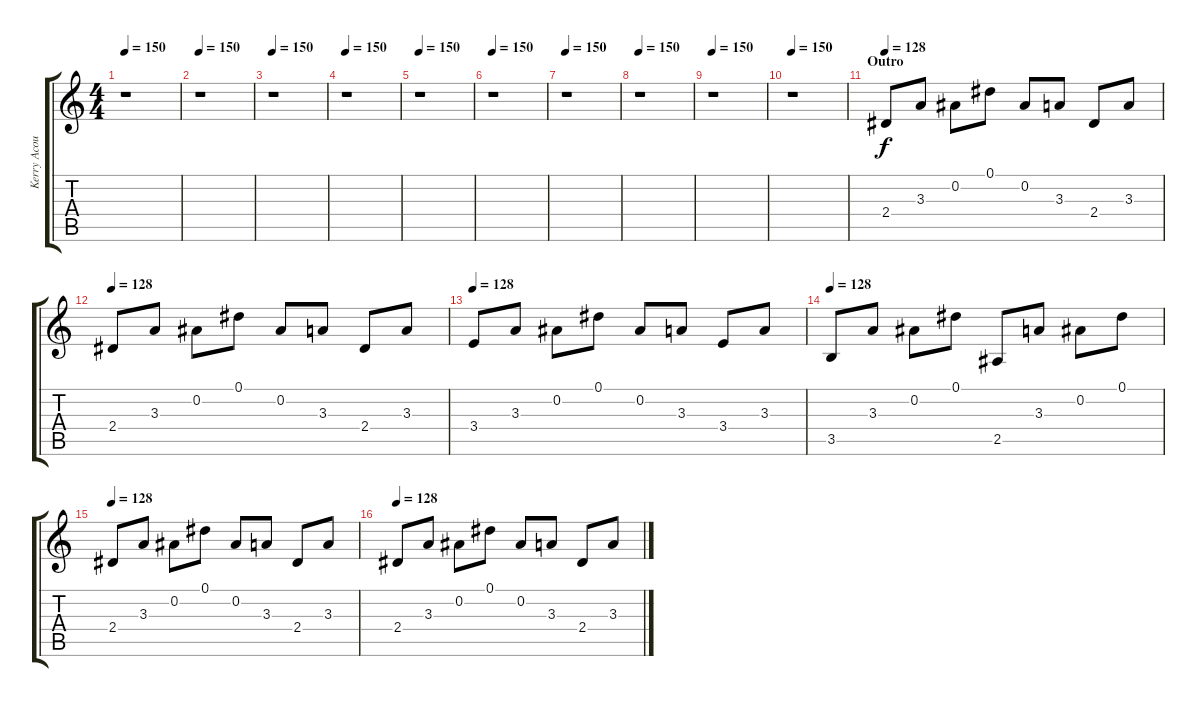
\track ("Kerry Acoustic" "Kerry Acou") {instrument electricguitarclean}
\staff {score tabs}
\tuning (Eb4 Bb3 Gb3 Db3 Ab2 Eb2) {hide}
\ts (4 4)
\tempo 150
\clef g2
\ks c
r.1{dy f} |
\tempo 150
r.1 |
\tempo 150
r.1 |
\tempo 150
r.1 |
\tempo 150
r.1 |
\tempo 150
r.1 |
\tempo 150
r.1 |
\tempo 150
r.1 |
\tempo 150
r.1 |
\tempo 150
r.1 |
\section ("" "Outro")
\tempo 128
2.4.8{instrument electricguitarclean} 3.3.8 0.2.8 0.1.8 0.2.8 3.3.8 2.4.8 3.3.8 |
\tempo 128
2.4.8{instrument electricguitarclean} 3.3.8 0.2.8 0.1.8 0.2.8 3.3.8 2.4.8 3.3.8 |
\tempo 128
3.4.8{instrument electricguitarclean} 3.3.8 0.2.8 0.1.8 0.2.8 3.3.8 3.4.8 3.3.8 |
\tempo 128
3.5.8 3.3.8 0.2.8 0.1.8 2.5.8 3.3.8 0.2.8 0.1.8 |
\tempo 128
2.4.8{instrument electricguitarclean} 3.3.8 0.2.8 0.1.8 0.2.8 3.3.8 2.4.8 3.3.8 |
\tempo 128
2.4.8{instrument electricguitarclean} 3.3.8 0.2.8 0.1.8 0.2.8 3.3.8 2.4.8 3.3.8
